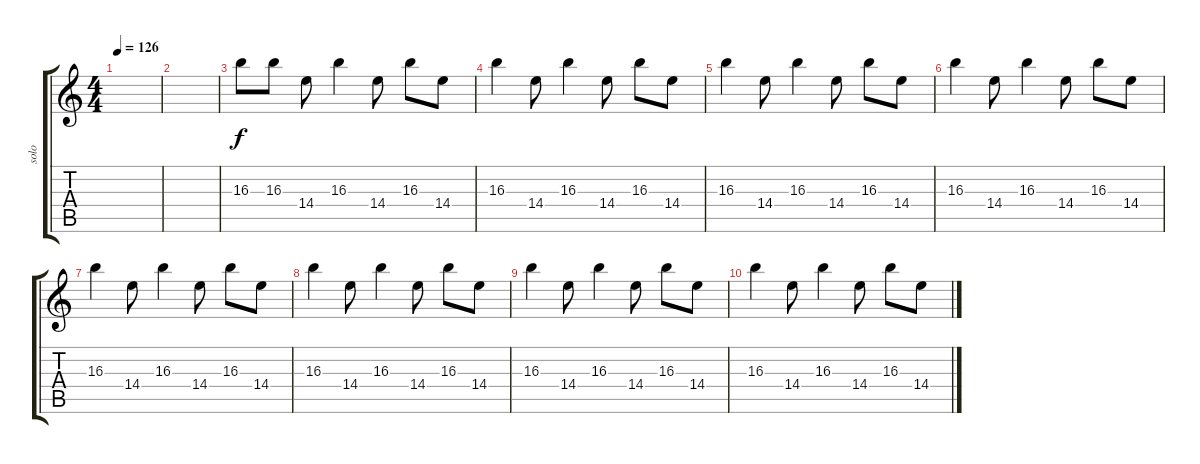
\track ("solo" "solo") {instrument distortionguitar}
\staff {score tabs}
\tuning (E4 B3 G3 D3 A2 E2) {hide}
\ts (4 4)
\tempo 126
\clef g2
\ks c
|
|
16.3.8 16.3.8 14.4.8 16.3.4 14.4.8 16.3.8 14.4.8 |
16.3.4 14.4.8 16.3.4 14.4.8 16.3.8 14.4.8 |
16.3.4 14.4.8 16.3.4 14.4.8 16.3.8 14.4.8 |
16.3.4 14.4.8 16.3.4 14.4.8 16.3.8 14.4.8 |
16.3.4 14.4.8 16.3.4 14.4.8 16.3.8 14.4.8 |
16.3.4 14.4.8 16.3.4 14.4.8 16.3.8 14.4.8 |
16.3.4 14.4.8 16.3.4 14.4.8 16.3.8 14.4.8 |
16.3.4 14.4.8 16.3.4 14.4.8 16.3.8 14.4.8
